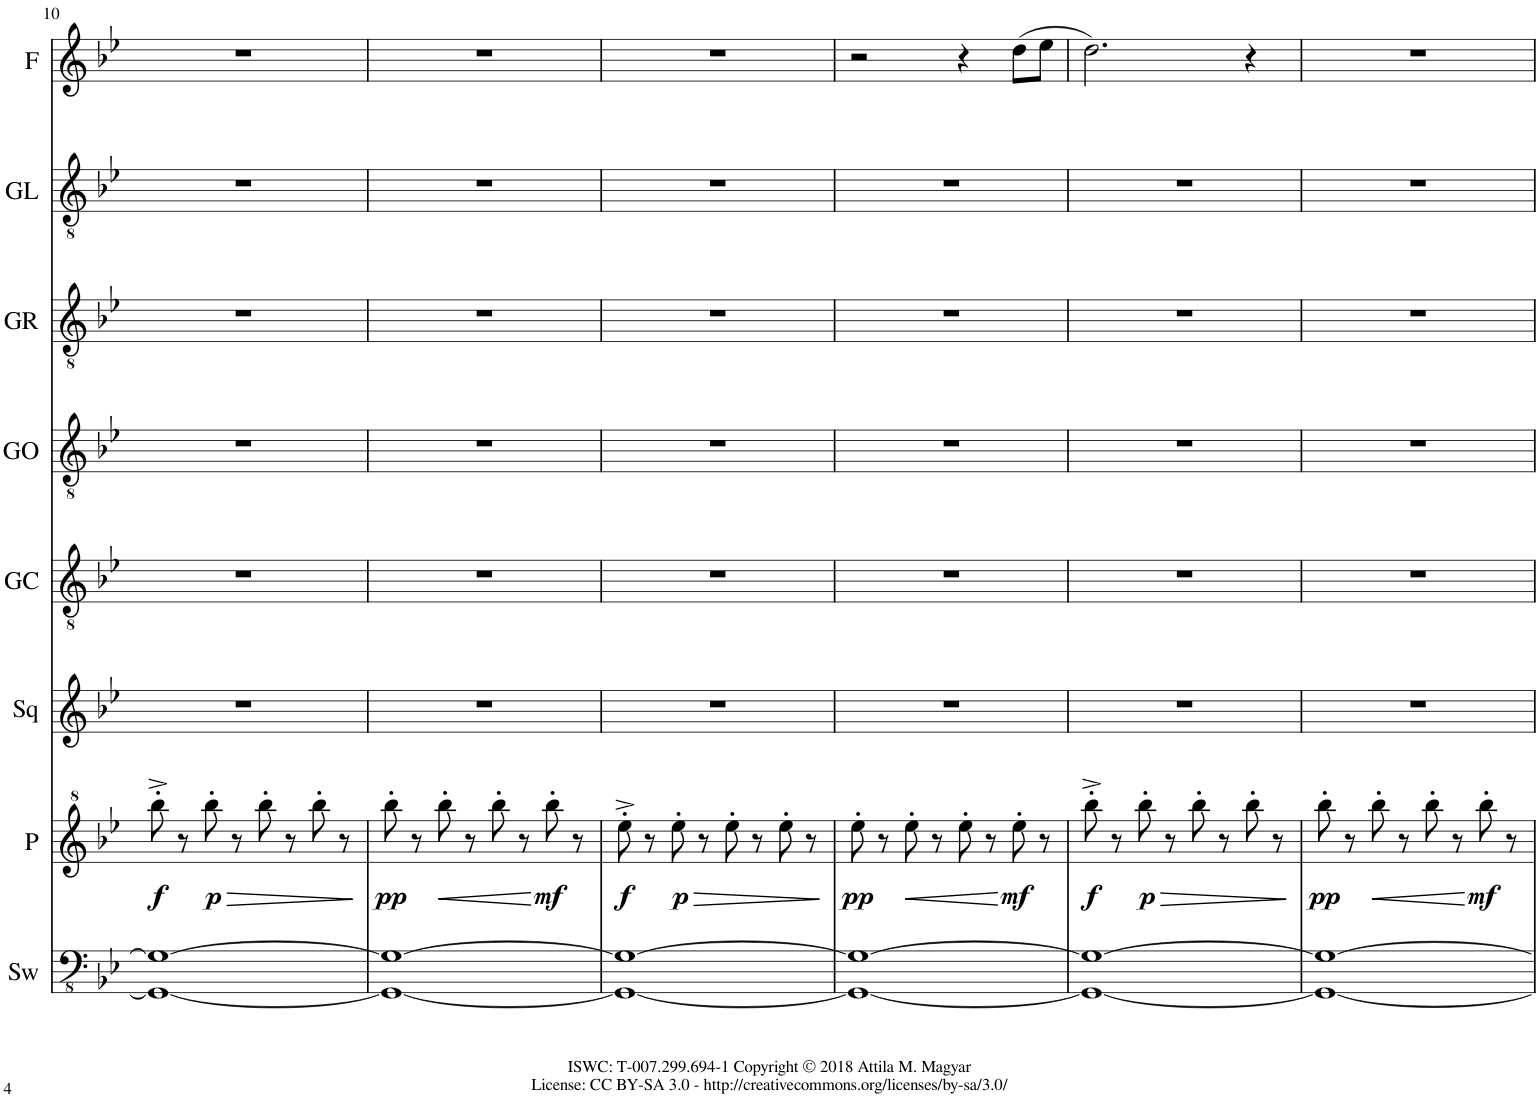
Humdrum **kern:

**kern	**kern	**dynam	**kern	**kern	**kern	**kern	**kern	**kern
*part8	*part7	*part7	*part6	*part5	*part4	*part3	*part2	*part1
*staff8	*staff7	*staff7	*staff6	*staff5	*staff4	*staff3	*staff2	*staff1
*I"Saw	*I"Piano	*	*I"Square	*I"Guitar Center	*I"Guitar Outro	*I"Guitar Right	*I"Guitar Left	*I"Flute
*I'Sw	*I'P	*	*I'Sq	*I'GC	*I'GO	*I'GR	*I'GL	*I'F
!!LO:PB:g=z
*clefFv4	*clefG^2	*	*clefG2	*clefGv2	*clefGv2	*clefGv2	*clefGv2	*clefG2
*k[b-e-]	*k[b-e-]	*	*k[b-e-]	*k[b-e-]	*k[b-e-]	*k[b-e-]	*k[b-e-]	*k[b-e-]
*M4/4	*M4/4	*	*M4/4	*M4/4	*M4/4	*M4/4	*M4/4	*M4/4
=10	=10	=10	=10	=10	=10	=10	=10	=10
!	!	!LO:DY:b	!	!	!	!	!	!
1GGG_ 1GG_	8bbb-'^\	f	1r	1r	1r	1r	1r	1r
.	8r	.	.	.	.	.	.	.
!	!	!LO:HP:b	!	!	!	!	!	!
!	!	!LO:DY:n=1:b	!	!	!	!	!	!
.	8bbb-'\	> p	.	.	.	.	.	.
.	8r	.	.	.	.	.	.	.
.	8bbb-'\	.	.	.	.	.	.	.
.	8r	.	.	.	.	.	.	.
.	8bbb-'\	.	.	.	.	.	.	.
.	8r	.	.	.	.	.	.	.
=11	=11	=11	=11	=11	=11	=11	=11	=11
!	!	!LO:DY:b	!	!	!	!	!	!
1GGG_ 1GG_	8bbb-'\	pp	1r	1r	1r	1r	1r	1r
.	8r	]	.	.	.	.	.	.
!	!	!LO:HP:b	!	!	!	!	!	!
.	8bbb-'\	<	.	.	.	.	.	.
.	8r	.	.	.	.	.	.	.
.	8bbb-'\	.	.	.	.	.	.	.
.	8r	.	.	.	.	.	.	.
!	!	!LO:DY:b	!	!	!	!	!	!
.	8bbb-'\	mf	.	.	.	.	.	.
.	8r	[	.	.	.	.	.	.
=12	=12	=12	=12	=12	=12	=12	=12	=12
!	!	!LO:DY:b	!	!	!	!	!	!
1GGG_ 1GG_	8eee-'^\	f	1r	1r	1r	1r	1r	1r
.	8r	.	.	.	.	.	.	.
!	!	!LO:HP:b	!	!	!	!	!	!
!	!	!LO:DY:n=1:b	!	!	!	!	!	!
.	8eee-'\	> p	.	.	.	.	.	.
.	8r	.	.	.	.	.	.	.
.	8eee-'\	.	.	.	.	.	.	.
.	8r	.	.	.	.	.	.	.
.	8eee-'\	.	.	.	.	.	.	.
.	8r	.	.	.	.	.	.	.
=13	=13	=13	=13	=13	=13	=13	=13	=13
!	!	!LO:DY:b	!	!	!	!	!	!
1GGG_ 1GG_	8eee-'\	pp	1r	1r	1r	1r	1r	2r
.	8r	]	.	.	.	.	.	.
!	!	!LO:HP:b	!	!	!	!	!	!
.	8eee-'\	<	.	.	.	.	.	.
.	8r	.	.	.	.	.	.	.
.	8eee-'\	.	.	.	.	.	.	4r
.	8r	.	.	.	.	.	.	.
!	!	!LO:DY:b	!	!	!	!	!	!
.	8eee-'\	mf	.	.	.	.	.	(8dd\L
.	8r	[	.	.	.	.	.	8ee-\J
=14	=14	=14	=14	=14	=14	=14	=14	=14
!	!	!LO:DY:b	!	!	!	!	!	!
1GGG_ 1GG_	8bbb-'^\	f	1r	1r	1r	1r	1r	2.dd\)
.	8r	.	.	.	.	.	.	.
!	!	!LO:HP:b	!	!	!	!	!	!
!	!	!LO:DY:n=1:b	!	!	!	!	!	!
.	8bbb-'\	> p	.	.	.	.	.	.
.	8r	.	.	.	.	.	.	.
.	8bbb-'\	.	.	.	.	.	.	.
.	8r	.	.	.	.	.	.	.
.	8bbb-'\	.	.	.	.	.	.	4r
.	8r	.	.	.	.	.	.	.
=15	=15	=15	=15	=15	=15	=15	=15	=15
!	!	!LO:DY:b	!	!	!	!	!	!
1GGG_ 1GG_	8bbb-'\	pp	1r	1r	1r	1r	1r	1r
.	8r	]	.	.	.	.	.	.
!	!	!LO:HP:b	!	!	!	!	!	!
.	8bbb-'\	<	.	.	.	.	.	.
.	8r	.	.	.	.	.	.	.
.	8bbb-'\	.	.	.	.	.	.	.
.	8r	.	.	.	.	.	.	.
!	!	!LO:DY:b	!	!	!	!	!	!
.	8bbb-'\	mf	.	.	.	.	.	.
.	8r	[	.	.	.	.	.	.
=	=	=	=	=	=	=	=	=
*-	*-	*-	*-	*-	*-	*-	*-	*-
